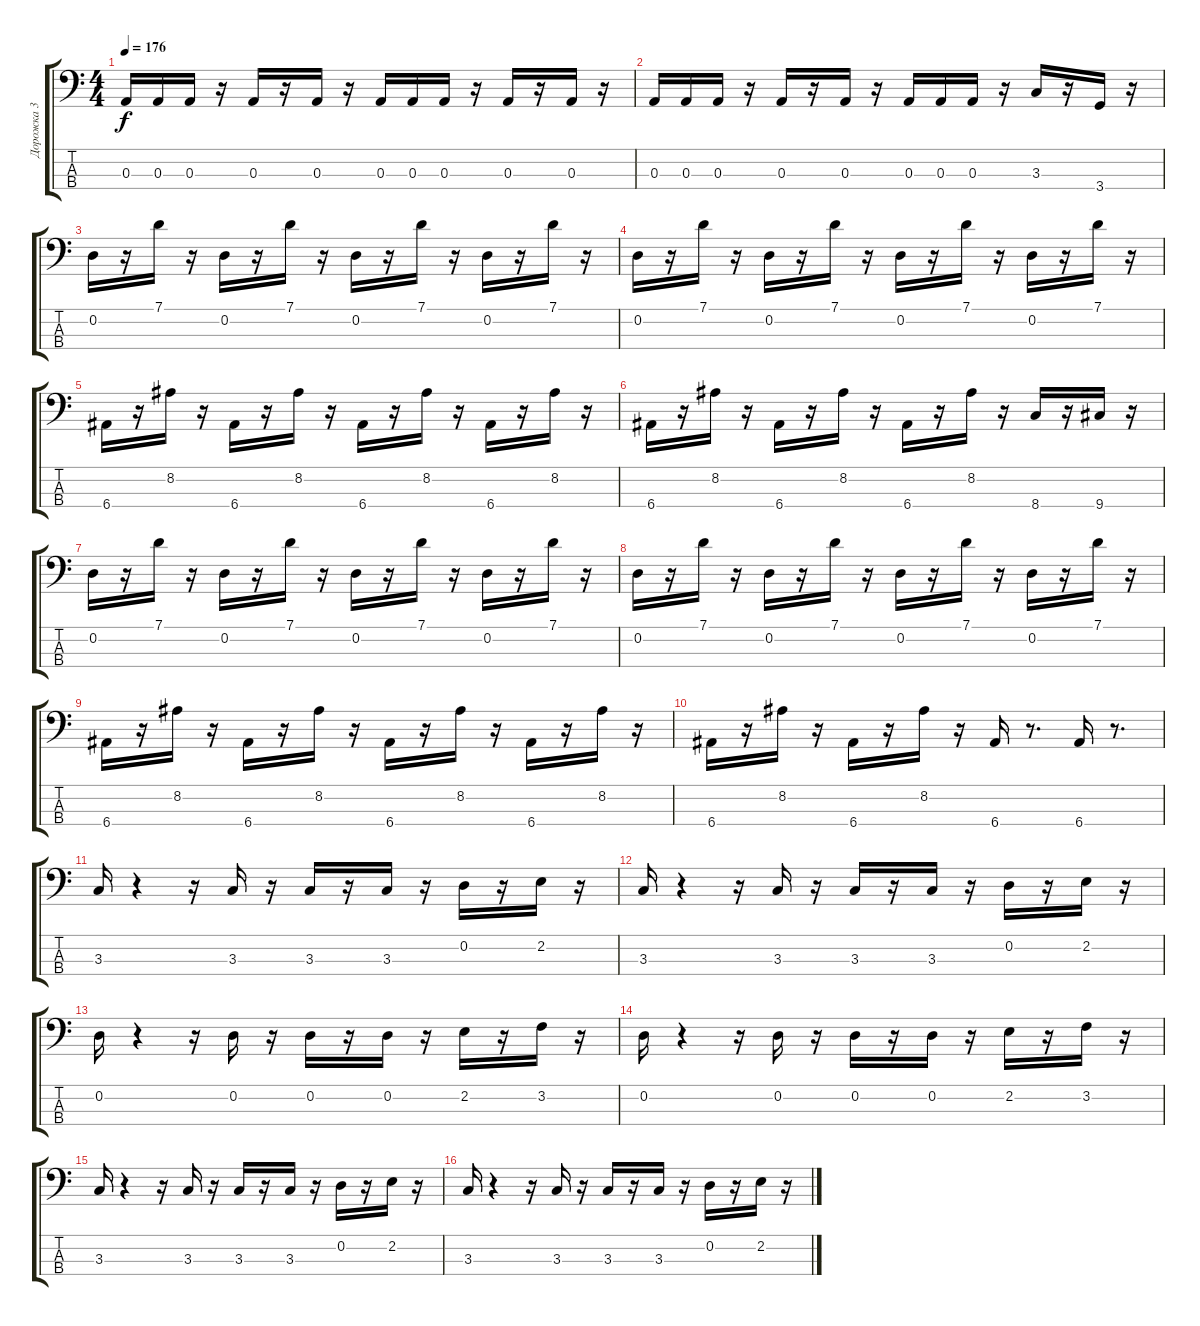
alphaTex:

\track ("Дорожка 3" "Дорожка 3") {instrument synthbass1}
\staff {score tabs}
\tuning (G2 D2 A1 E1) {hide}
\ts (4 4)
\tempo 176
\clef f4
\ks c
0.3.16{dy f} 0.3.16 0.3.16 r.16 0.3.16 r.16 0.3.16 r.16 0.3.16 0.3.16 0.3.16 r.16 0.3.16 r.16 0.3.16 r.16 |
0.3.16 0.3.16 0.3.16 r.16 0.3.16 r.16 0.3.16 r.16 0.3.16 0.3.16 0.3.16 r.16 3.3.16 r.16 3.4.16 r.16 |
0.2.16 r.16 7.1.16 r.16 0.2.16 r.16 7.1.16 r.16 0.2.16 r.16 7.1.16 r.16 0.2.16 r.16 7.1.16 r.16 |
0.2.16 r.16 7.1.16 r.16 0.2.16 r.16 7.1.16 r.16 0.2.16 r.16 7.1.16 r.16 0.2.16 r.16 7.1.16 r.16 |
6.4.16 r.16 8.2.16 r.16 6.4.16 r.16 8.2.16 r.16 6.4.16 r.16 8.2.16 r.16 6.4.16 r.16 8.2.16 r.16 |
6.4.16 r.16 8.2.16 r.16 6.4.16 r.16 8.2.16 r.16 6.4.16 r.16 8.2.16 r.16 8.4.16 r.16 9.4.16 r.16 |
0.2.16 r.16 7.1.16 r.16 0.2.16 r.16 7.1.16 r.16 0.2.16 r.16 7.1.16 r.16 0.2.16 r.16 7.1.16 r.16 |
0.2.16 r.16 7.1.16 r.16 0.2.16 r.16 7.1.16 r.16 0.2.16 r.16 7.1.16 r.16 0.2.16 r.16 7.1.16 r.16 |
6.4.16 r.16 8.2.16 r.16 6.4.16 r.16 8.2.16 r.16 6.4.16 r.16 8.2.16 r.16 6.4.16 r.16 8.2.16 r.16 |
6.4.16 r.16 8.2.16 r.16 6.4.16 r.16 8.2.16 r.16 6.4.16 r.8{d} 6.4.16 r.8{d} |
3.3.16 r.4 r.16 3.3.16 r.16 3.3.16 r.16 3.3.16 r.16 0.2.16 r.16 2.2.16 r.16 |
3.3.16 r.4 r.16 3.3.16 r.16 3.3.16 r.16 3.3.16 r.16 0.2.16 r.16 2.2.16 r.16 |
0.2.16 r.4 r.16 0.2.16 r.16 0.2.16 r.16 0.2.16 r.16 2.2.16 r.16 3.2.16 r.16 |
0.2.16 r.4 r.16 0.2.16 r.16 0.2.16 r.16 0.2.16 r.16 2.2.16 r.16 3.2.16 r.16 |
3.3.16 r.4 r.16 3.3.16 r.16 3.3.16 r.16 3.3.16 r.16 0.2.16 r.16 2.2.16 r.16 |
3.3.16 r.4 r.16 3.3.16 r.16 3.3.16 r.16 3.3.16 r.16 0.2.16 r.16 2.2.16 r.16
